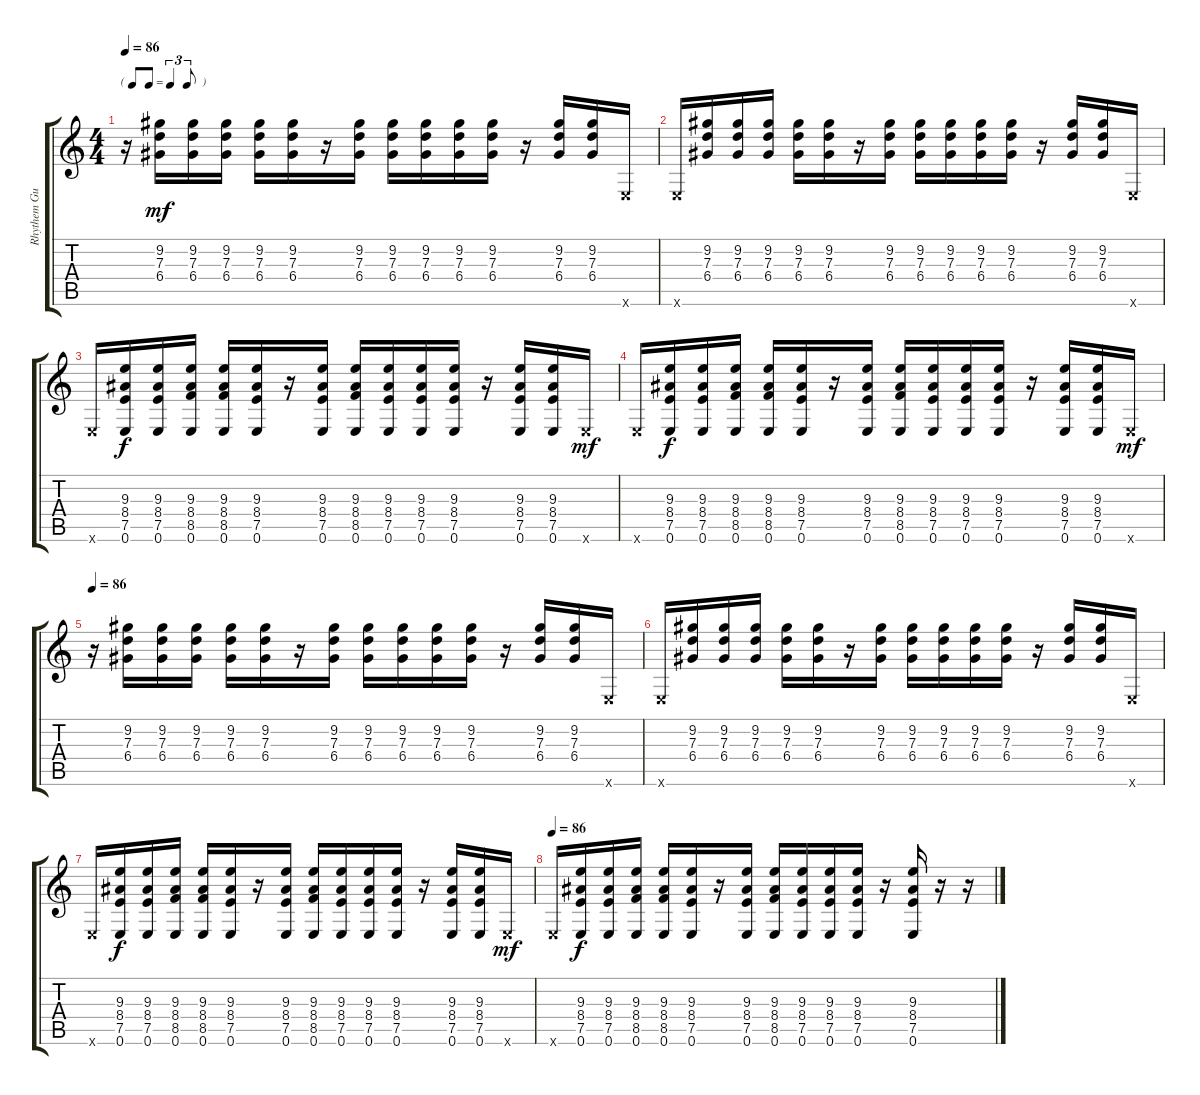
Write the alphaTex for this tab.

\track ("Rhythem Guitar" "Rhythem Gu") {instrument overdrivenguitar}
\staff {score tabs}
\tuning (E4 B3 G3 D3 A2 E2) {hide}
\ts (4 4)
\tf triplet8th
\tempo 86
\clef g2
\ks c
r.16{dy f} (9.2 7.3 6.4).16{dy mf} (9.2 7.3 6.4).16 (9.2 7.3 6.4).16 (9.2 7.3 6.4).16 (9.2 7.3 6.4).16 r.16 (9.2 7.3 6.4).16 (9.2 7.3 6.4).16 (9.2 7.3 6.4).16 (9.2 7.3 6.4).16 (9.2 7.3 6.4).16 r.16 (9.2 7.3 6.4).16 (9.2 7.3 6.4).16 0.6{x}.16 |
0.6{x}.16 (9.2 7.3 6.4).16 (9.2 7.3 6.4).16 (9.2 7.3 6.4).16 (9.2 7.3 6.4).16 (9.2 7.3 6.4).16 r.16 (9.2 7.3 6.4).16 (9.2 7.3 6.4).16 (9.2 7.3 6.4).16 (9.2 7.3 6.4).16 (9.2 7.3 6.4).16 r.16 (9.2 7.3 6.4).16 (9.2 7.3 6.4).16 0.6{x}.16 |
0.6{x}.16 (9.3 8.4 7.5 0.6).16{dy f} (9.3 8.4 7.5 0.6).16 (9.3 8.4 8.5 0.6).16 (9.3 8.4 8.5 0.6).16 (9.3 8.4 7.5 0.6).16 r.16 (9.3 8.4 7.5 0.6).16 (9.3 8.4 8.5 0.6).16 (9.3 8.4 7.5 0.6).16 (9.3 8.4 7.5 0.6).16 (9.3 8.4 7.5 0.6).16 r.16 (9.3 8.4 7.5 0.6).16 (9.3 8.4 7.5 0.6).16 0.6{x}.16{dy mf} |
0.6{x}.16 (9.3 8.4 7.5 0.6).16{dy f} (9.3 8.4 7.5 0.6).16 (9.3 8.4 8.5 0.6).16 (9.3 8.4 8.5 0.6).16 (9.3 8.4 7.5 0.6).16 r.16 (9.3 8.4 7.5 0.6).16 (9.3 8.4 8.5 0.6).16 (9.3 8.4 7.5 0.6).16 (9.3 8.4 7.5 0.6).16 (9.3 8.4 7.5 0.6).16 r.16 (9.3 8.4 7.5 0.6).16 (9.3 8.4 7.5 0.6).16 0.6{x}.16{dy mf} |
\tempo 86
r.16 (9.2 7.3 6.4).16 (9.2 7.3 6.4).16 (9.2 7.3 6.4).16 (9.2 7.3 6.4).16 (9.2 7.3 6.4).16 r.16 (9.2 7.3 6.4).16 (9.2 7.3 6.4).16 (9.2 7.3 6.4).16 (9.2 7.3 6.4).16 (9.2 7.3 6.4).16 r.16 (9.2 7.3 6.4).16 (9.2 7.3 6.4).16 0.6{x}.16 |
0.6{x}.16 (9.2 7.3 6.4).16 (9.2 7.3 6.4).16 (9.2 7.3 6.4).16 (9.2 7.3 6.4).16 (9.2 7.3 6.4).16 r.16 (9.2 7.3 6.4).16 (9.2 7.3 6.4).16 (9.2 7.3 6.4).16 (9.2 7.3 6.4).16 (9.2 7.3 6.4).16 r.16 (9.2 7.3 6.4).16 (9.2 7.3 6.4).16 0.6{x}.16 |
0.6{x}.16 (9.3 8.4 7.5 0.6).16{dy f} (9.3 8.4 7.5 0.6).16 (9.3 8.4 8.5 0.6).16 (9.3 8.4 8.5 0.6).16 (9.3 8.4 7.5 0.6).16 r.16 (9.3 8.4 7.5 0.6).16 (9.3 8.4 8.5 0.6).16 (9.3 8.4 7.5 0.6).16 (9.3 8.4 7.5 0.6).16 (9.3 8.4 7.5 0.6).16 r.16 (9.3 8.4 7.5 0.6).16 (9.3 8.4 7.5 0.6).16 0.6{x}.16{dy mf} |
\tempo 86
0.6{x}.16 (9.3 8.4 7.5 0.6).16{dy f} (9.3 8.4 7.5 0.6).16 (9.3 8.4 8.5 0.6).16 (9.3 8.4 8.5 0.6).16 (9.3 8.4 7.5 0.6).16 r.16 (9.3 8.4 7.5 0.6).16 (9.3 8.4 8.5 0.6).16 (9.3 8.4 7.5 0.6).16 (9.3 8.4 7.5 0.6).16 (9.3 8.4 7.5 0.6).16 r.16 (9.3 8.4 7.5 0.6).16 r.16 r.16
